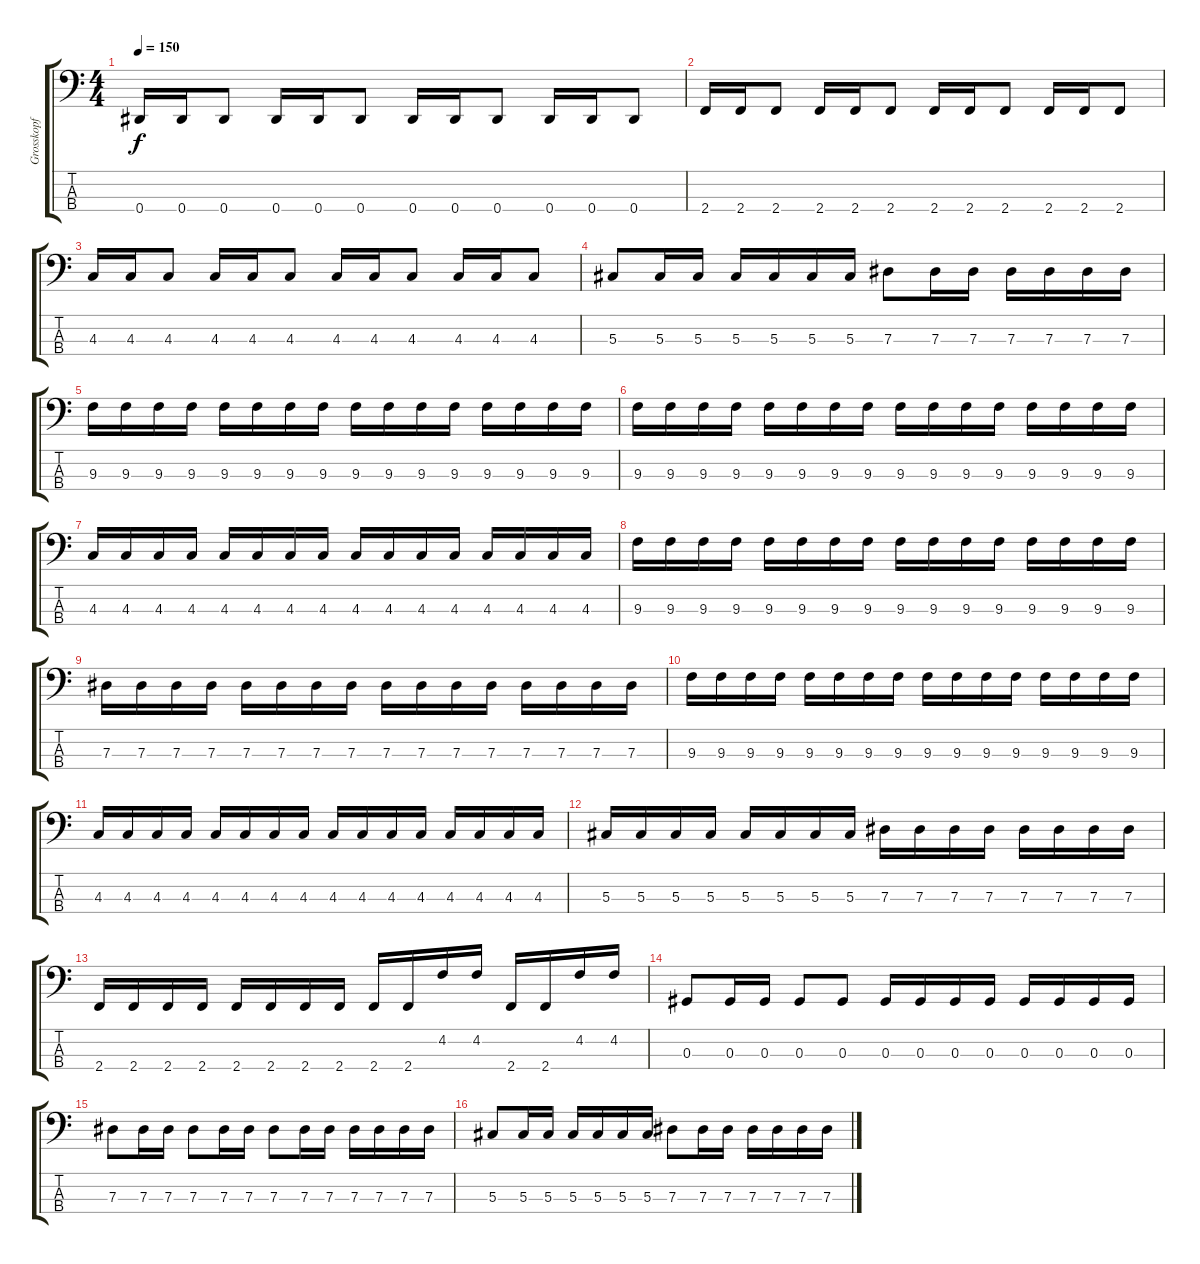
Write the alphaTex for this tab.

\track ("Grosskopf" "Grosskopf") {instrument electricbassfinger}
\staff {score tabs}
\tuning (Gb2 Db2 Ab1 Eb1) {hide}
\ts (4 4)
\tempo 150
\clef f4
\ks c
0.4.16{dy f} 0.4.16 0.4.8 0.4.16 0.4.16 0.4.8 0.4.16 0.4.16 0.4.8 0.4.16 0.4.16 0.4.8 |
2.4.16 2.4.16 2.4.8 2.4.16 2.4.16 2.4.8 2.4.16 2.4.16 2.4.8 2.4.16 2.4.16 2.4.8 |
4.3.16 4.3.16 4.3.8 4.3.16 4.3.16 4.3.8 4.3.16 4.3.16 4.3.8 4.3.16 4.3.16 4.3.8 |
5.3.8 5.3.16 5.3.16 5.3.16 5.3.16 5.3.16 5.3.16 7.3.8 7.3.16 7.3.16 7.3.16 7.3.16 7.3.16 7.3.16 |
9.3.16 9.3.16 9.3.16 9.3.16 9.3.16 9.3.16 9.3.16 9.3.16 9.3.16 9.3.16 9.3.16 9.3.16 9.3.16 9.3.16 9.3.16 9.3.16 |
9.3.16 9.3.16 9.3.16 9.3.16 9.3.16 9.3.16 9.3.16 9.3.16 9.3.16 9.3.16 9.3.16 9.3.16 9.3.16 9.3.16 9.3.16 9.3.16 |
4.3.16 4.3.16 4.3.16 4.3.16 4.3.16 4.3.16 4.3.16 4.3.16 4.3.16 4.3.16 4.3.16 4.3.16 4.3.16 4.3.16 4.3.16 4.3.16 |
9.3.16 9.3.16 9.3.16 9.3.16 9.3.16 9.3.16 9.3.16 9.3.16 9.3.16 9.3.16 9.3.16 9.3.16 9.3.16 9.3.16 9.3.16 9.3.16 |
7.3.16 7.3.16 7.3.16 7.3.16 7.3.16 7.3.16 7.3.16 7.3.16 7.3.16 7.3.16 7.3.16 7.3.16 7.3.16 7.3.16 7.3.16 7.3.16 |
9.3.16 9.3.16 9.3.16 9.3.16 9.3.16 9.3.16 9.3.16 9.3.16 9.3.16 9.3.16 9.3.16 9.3.16 9.3.16 9.3.16 9.3.16 9.3.16 |
4.3.16 4.3.16 4.3.16 4.3.16 4.3.16 4.3.16 4.3.16 4.3.16 4.3.16 4.3.16 4.3.16 4.3.16 4.3.16 4.3.16 4.3.16 4.3.16 |
5.3.16 5.3.16 5.3.16 5.3.16 5.3.16 5.3.16 5.3.16 5.3.16 7.3.16 7.3.16 7.3.16 7.3.16 7.3.16 7.3.16 7.3.16 7.3.16 |
2.4.16 2.4.16 2.4.16 2.4.16 2.4.16 2.4.16 2.4.16 2.4.16 2.4.16 2.4.16 4.2.16 4.2.16 2.4.16 2.4.16 4.2.16 4.2.16 |
0.3.8 0.3.16 0.3.16 0.3.8 0.3.8 0.3.16 0.3.16 0.3.16 0.3.16 0.3.16 0.3.16 0.3.16 0.3.16 |
7.3.8 7.3.16 7.3.16 7.3.8 7.3.16 7.3.16 7.3.8 7.3.16 7.3.16 7.3.16 7.3.16 7.3.16 7.3.16 |
5.3.8 5.3.16 5.3.16 5.3.16 5.3.16 5.3.16 5.3.16 7.3.8 7.3.16 7.3.16 7.3.16 7.3.16 7.3.16 7.3.16
